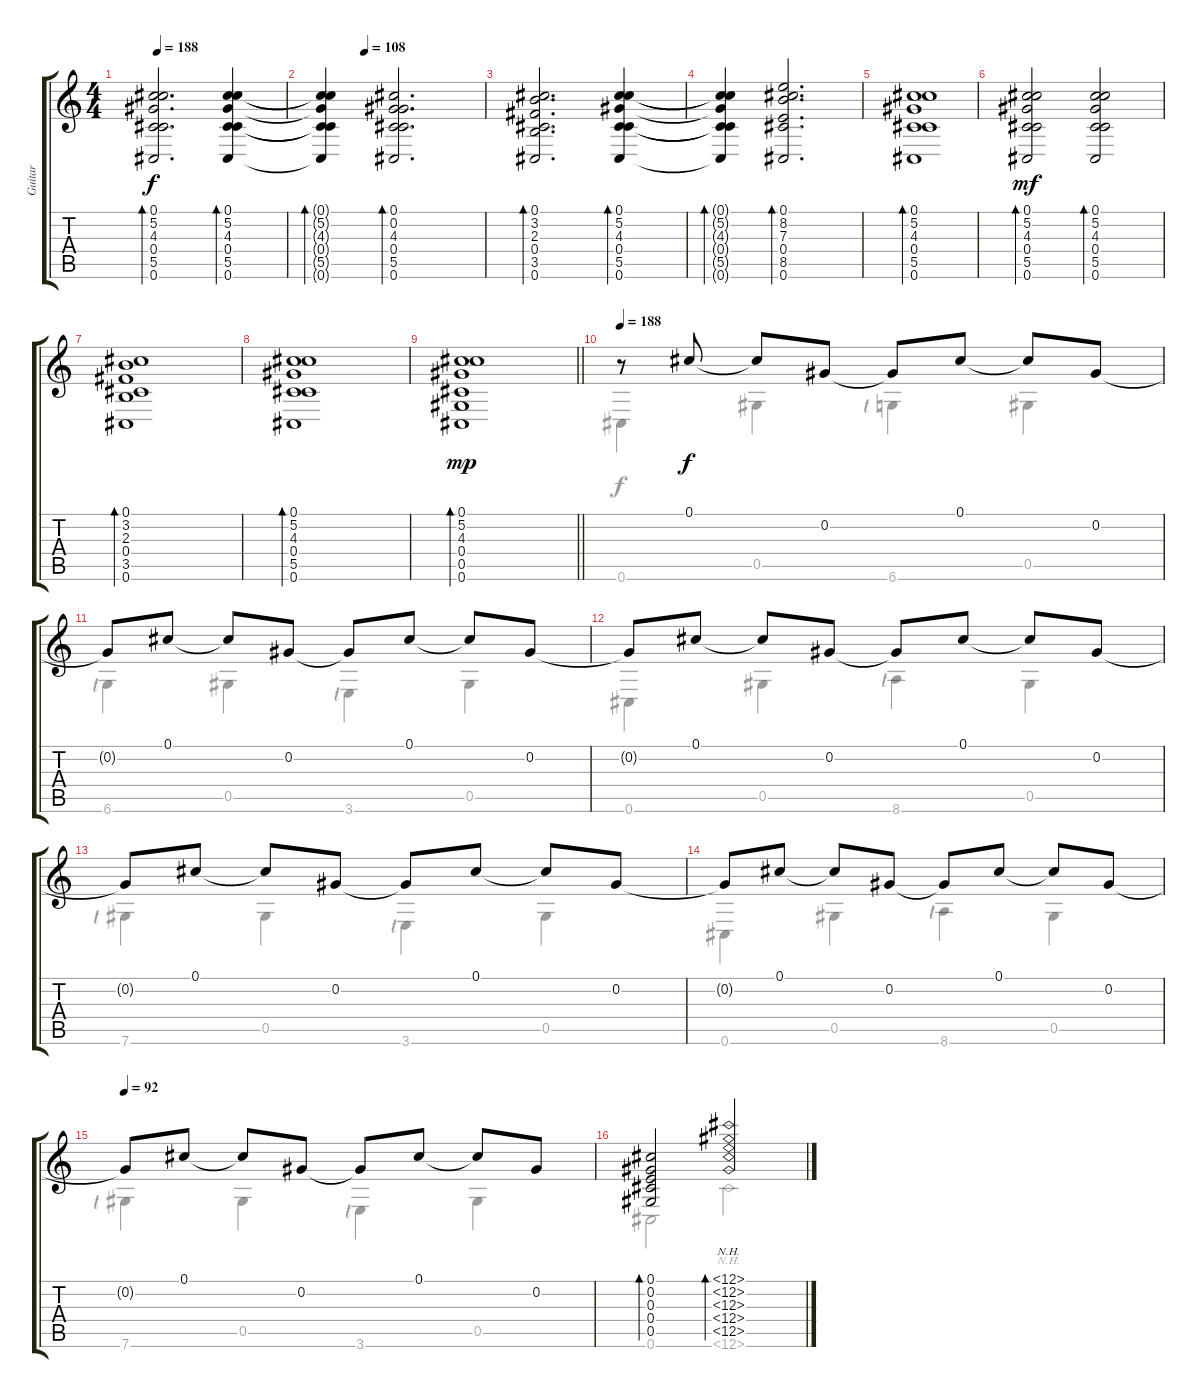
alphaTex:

\track ("Guitar" "Guitar") {instrument acousticguitarsteel}
\staff {score tabs}
\tuning (Db4 Ab3 E3 Db3 Ab2 Db2) {hide}
\voice
\ts (4 4)
\tempo 188
\tempo 148
\tempo 188
\clef g2
\ks c
(0.1 5.2 4.3 0.4 5.5 0.6).2{d bd 480 dy f instrument acousticguitarsteel} (0.1 5.2 4.3 0.4 5.5 0.6).4{bd 480} |
\tempo (108 0.25)
(0.1{t} 5.2{t} 4.3{t} 0.4{t} 5.5{t} 0.6{t}).4{bd 480} (0.1 0.2 4.3 0.4 5.5 0.6).2{d bd 480} |
(0.1 3.2 2.3 0.4 3.5 0.6).2{d bd 480} (0.1 5.2 4.3 0.4 5.5 0.6).4{bd 480} |
(0.1{t} 5.2{t} 4.3{t} 0.4{t} 5.5{t} 0.6{t}).4{bd 480} (0.1 8.2 7.3 0.4 8.5 0.6).2{d bd 480} |
(0.1 5.2 4.3 0.4 5.5 0.6).1{bd 480} |
(0.1 5.2 4.3 0.4 5.5 0.6).2{bd 480 dy mf} (0.1 5.2 4.3 0.4 5.5 0.6).2{bd 480} |
(0.1 3.2 2.3 0.4 3.5 0.6).1{bd 480} |
(0.1 5.2 4.3 0.4 5.5 0.6).1{bd 480} |
\barLineRight lightlight
(0.1 5.2 4.3 0.4 0.5 0.6).1{bd 480 dy mp} |
\tempo 188
r.8 0.1.8{dy f} 0.1{t}.8 0.2.8 0.2{t}.8 0.1.8 0.1{t}.8 0.2.8 |
0.2{t}.8 0.1.8 0.1{t}.8 0.2.8 0.2{t}.8 0.1.8 0.1{t}.8 0.2.8 |
0.2{t}.8 0.1.8 0.1{t}.8 0.2.8 0.2{t}.8 0.1.8 0.1{t}.8 0.2.8 |
0.2{t}.8 0.1.8 0.1{t}.8 0.2.8 0.2{t}.8 0.1.8 0.1{t}.8 0.2.8 |
0.2{t}.8 0.1.8 0.1{t}.8 0.2.8 0.2{t}.8 0.1.8 0.1{t}.8 0.2.8 |
\tempo 92
0.2{t}.8 0.1.8 0.1{t}.8 0.2.8 0.2{t}.8 0.1.8 0.1{t}.8 0.2.8 |
(0.1 0.2 0.3 0.4 0.5).2{bd 240} (12.1{nh} 12.2{nh} 12.3{nh} 12.4{nh} 12.5{nh}).2{bd 60}
\voice
\clef g2
\ottava regular
\simile none
\ks c
|
|
|
|
|
|
|
|
\barLineRight lightlight
|
0.6.4 0.5.4 6.6{lf 1}.4 0.5.4 |
6.6{lf 1}.4 0.5.4 3.6{lf 1}.4 0.5.4 |
0.6.4 0.5.4 8.6{lf 1}.4 0.5.4 |
7.6{lf 1}.4 0.5.4 3.6{lf 1}.4 0.5.4 |
0.6.4 0.5.4 8.6{lf 1}.4 0.5.4 |
7.6{lf 1}.4 0.5.4 3.6{lf 1}.4 0.5.4 |
0.6.2 12.6{nh}.2
